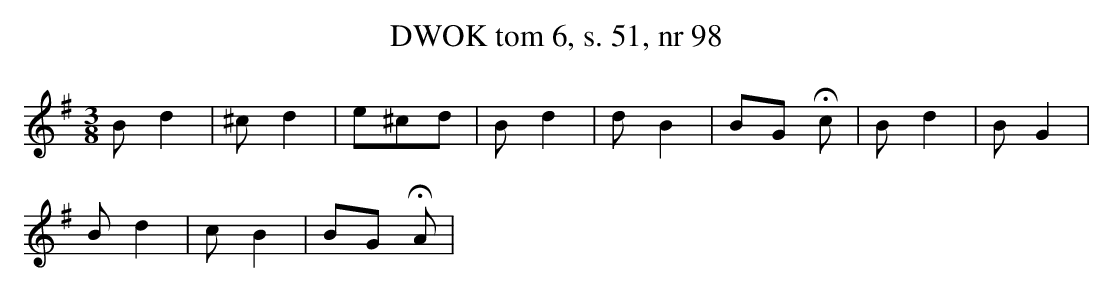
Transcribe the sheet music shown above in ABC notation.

X:1
T:DWOK tom 6, s. 51, nr 98
L:1/16
M:3/8
K:G
B2d4|^c2d4|e2^c2d2|B2d4|d2B4|B2G2 Hc2|B2d4|B2G4|
B2d4|c2B4|B2G2 HA2|
